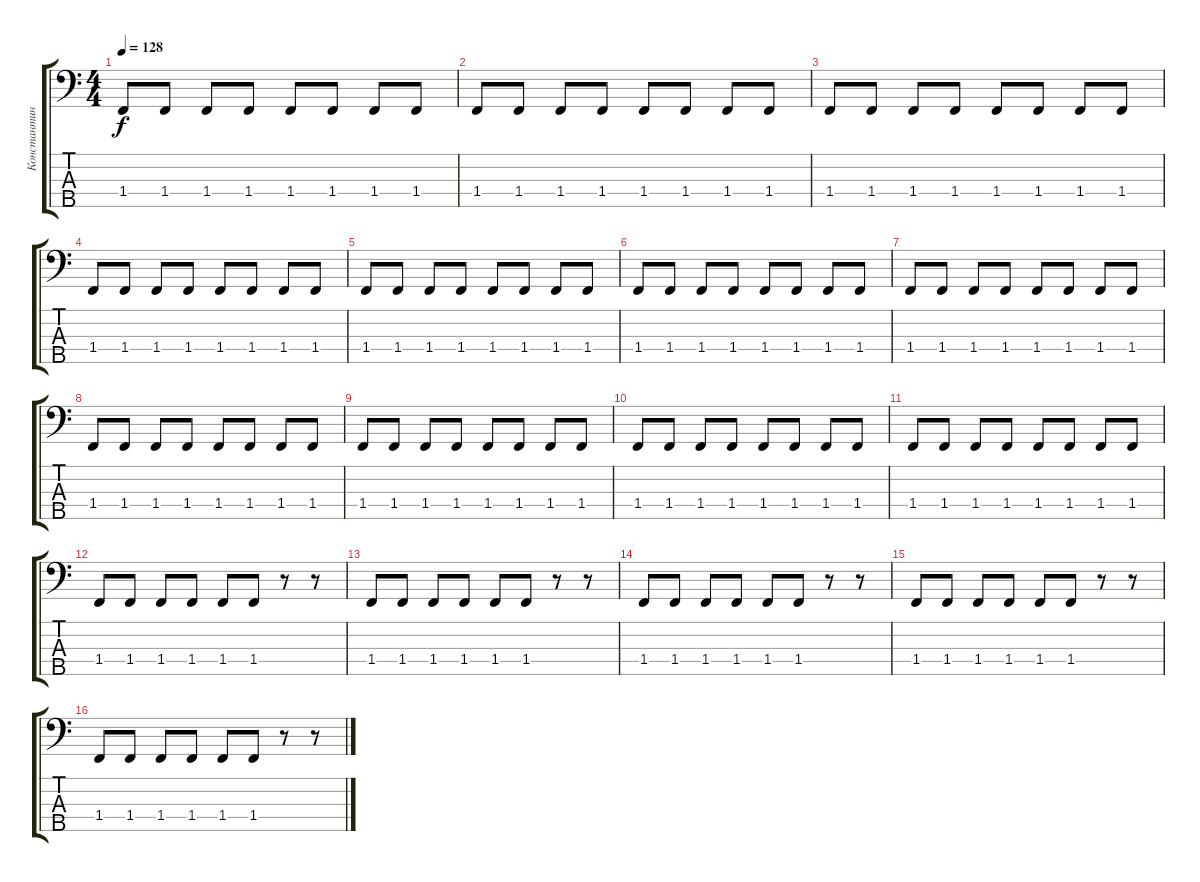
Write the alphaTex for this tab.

\track ("Константин Бекрев (программирование)" "Константин") {instrument synthbass1}
\staff {score tabs}
\tuning (G2 D2 A1 E1 B0) {hide}
\ts (4 4)
\tempo 128
\clef f4
\ks c
1.4.8{dy f balance 0} 1.4.8{balance 16} 1.4.8{balance 0} 1.4.8{balance 16} 1.4.8{balance 0} 1.4.8{balance 16} 1.4.8{balance 0} 1.4.8{balance 16} |
1.4.8{balance 0} 1.4.8{balance 16} 1.4.8{balance 0} 1.4.8{balance 16} 1.4.8{balance 0} 1.4.8{balance 16} 1.4.8{balance 0} 1.4.8{balance 16} |
1.4.8{balance 0} 1.4.8{balance 16} 1.4.8{balance 0} 1.4.8{balance 16} 1.4.8{balance 0} 1.4.8{balance 16} 1.4.8{balance 0} 1.4.8{balance 16} |
1.4.8{balance 0} 1.4.8{balance 16} 1.4.8{balance 0} 1.4.8{balance 16} 1.4.8{balance 0} 1.4.8{balance 16} 1.4.8{balance 0} 1.4.8{balance 16} |
1.4.8{balance 0} 1.4.8{balance 16} 1.4.8{balance 0} 1.4.8{balance 16} 1.4.8{balance 0} 1.4.8{balance 16} 1.4.8{balance 0} 1.4.8{balance 16} |
1.4.8{balance 0} 1.4.8{balance 16} 1.4.8{balance 0} 1.4.8{balance 16} 1.4.8{balance 0} 1.4.8{balance 16} 1.4.8{balance 0} 1.4.8{balance 16} |
1.4.8{balance 0} 1.4.8{balance 16} 1.4.8{balance 0} 1.4.8{balance 16} 1.4.8{balance 0} 1.4.8{balance 16} 1.4.8{balance 0} 1.4.8{balance 16} |
1.4.8{balance 0} 1.4.8{balance 16} 1.4.8{balance 0} 1.4.8{balance 16} 1.4.8{balance 0} 1.4.8{balance 16} 1.4.8{balance 0} 1.4.8{balance 16} |
1.4.8{balance 0} 1.4.8{balance 16} 1.4.8{balance 0} 1.4.8{balance 16} 1.4.8{balance 0} 1.4.8{balance 16} 1.4.8{balance 0} 1.4.8{balance 16} |
1.4.8{balance 0} 1.4.8{balance 16} 1.4.8{balance 0} 1.4.8{balance 16} 1.4.8{balance 0} 1.4.8{balance 16} 1.4.8{balance 0} 1.4.8{balance 16} |
1.4.8{balance 0} 1.4.8{balance 16} 1.4.8{balance 0} 1.4.8{balance 16} 1.4.8{balance 0} 1.4.8{balance 16} 1.4.8{balance 0} 1.4.8{balance 16} |
1.4.8{balance 0} 1.4.8{balance 16} 1.4.8{balance 0} 1.4.8{balance 16} 1.4.8{balance 0} 1.4.8{balance 16} r.8{balance 0} r.8{balance 16} |
1.4.8{balance 0} 1.4.8{balance 16} 1.4.8{balance 0} 1.4.8{balance 16} 1.4.8{balance 0} 1.4.8{balance 16} r.8{balance 0} r.8{balance 16} |
1.4.8{balance 0} 1.4.8{balance 16} 1.4.8{balance 0} 1.4.8{balance 16} 1.4.8{balance 0} 1.4.8{balance 16} r.8{balance 0} r.8{balance 16} |
1.4.8{balance 0} 1.4.8{balance 16} 1.4.8{balance 0} 1.4.8{balance 16} 1.4.8{balance 0} 1.4.8{balance 16} r.8{balance 0} r.8{balance 16} |
1.4.8{balance 0} 1.4.8{balance 16} 1.4.8{balance 0} 1.4.8{balance 16} 1.4.8{balance 0} 1.4.8{balance 16} r.8{balance 0} r.8{balance 16}
